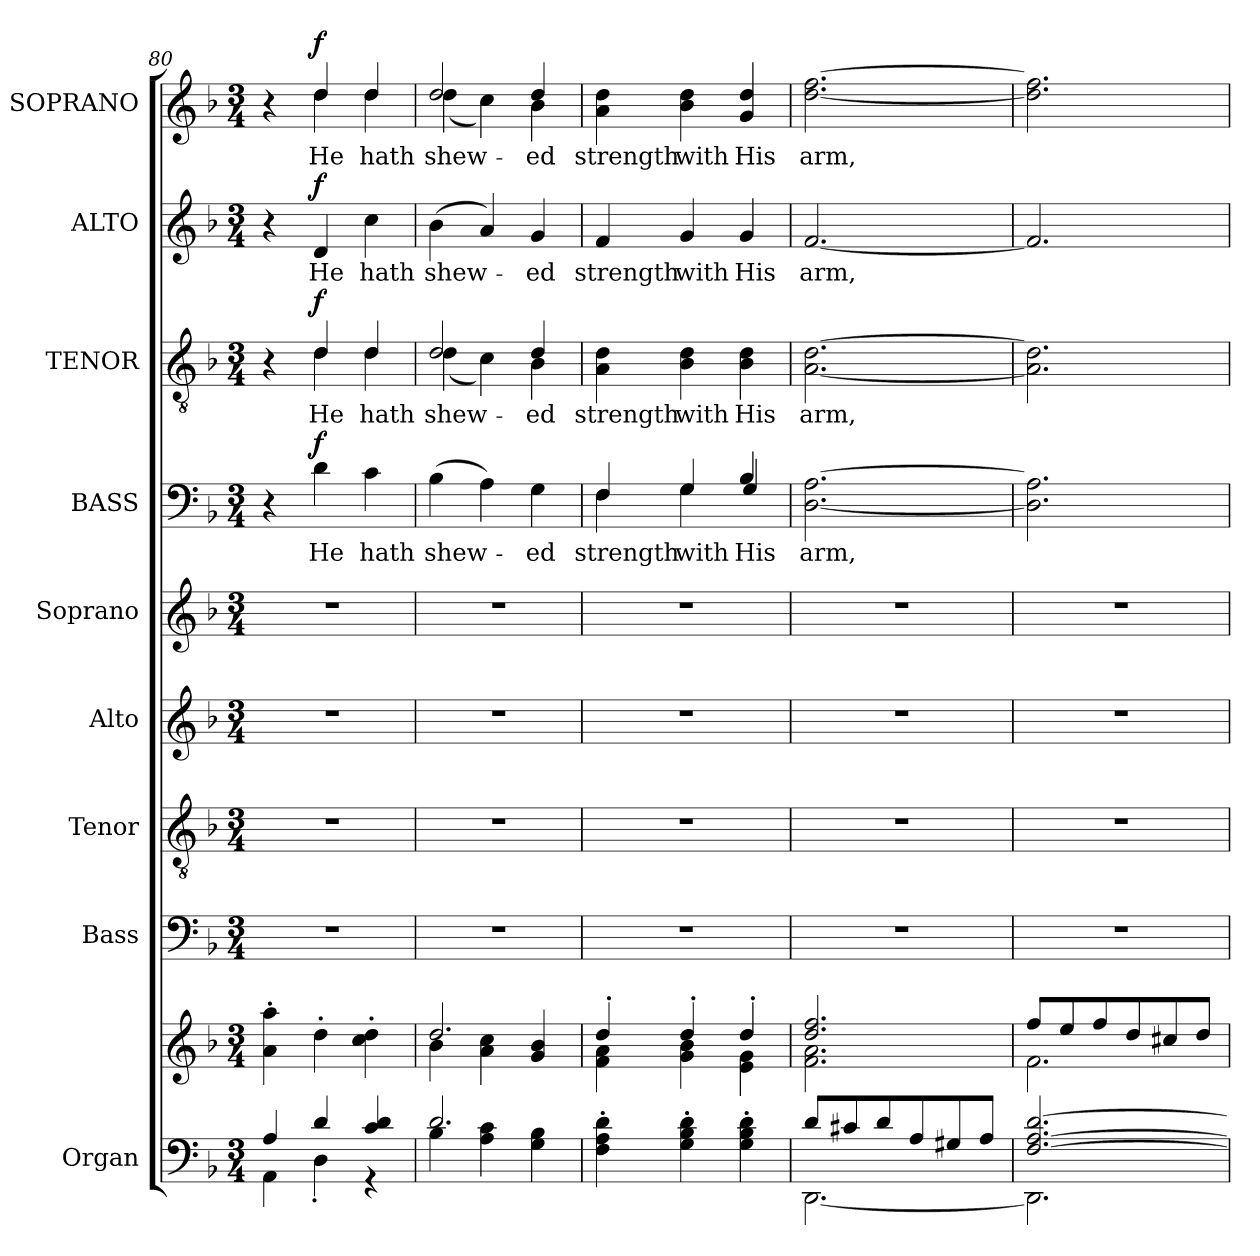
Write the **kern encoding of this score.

**kern	**kern	**kern	**kern	**kern	**kern	**kern	**text	**dynam	**kern	**text	**dynam	**kern	**text	**dynam	**kern	**text	**dynam
*part9	*part9	*part8	*part7	*part6	*part5	*part4	*part4	*part4	*part3	*part3	*part3	*part2	*part2	*part2	*part1	*part1	*part1
*staff10	*staff9	*staff8	*staff7	*staff6	*staff5	*staff4	*staff4	*staff4	*staff3	*staff3	*staff3	*staff2	*staff2	*staff2	*staff1	*staff1	*staff1
*I"Organ	*	*I"Bass	*I"Tenor	*I"Alto	*I"Soprano	*I"BASS	*	*	*I"TENOR	*	*	*I"ALTO	*	*	*I"SOPRANO	*	*
*I'Org.	*	*I'B.	*I'T.	*I'A.	*I'S.	*I'B.	*	*	*I'T.	*	*	*I'A.	*	*	*I'S.	*	*
*clefF4	*clefG2	*clefF4	*clefGv2	*clefG2	*clefG2	*clefF4	*	*	*clefGv2	*	*	*clefG2	*	*	*clefG2	*	*
*	*	*	*ITrd7c12	*	*	*	*	*	*ITrd7c12	*	*	*	*	*	*	*	*
*k[b-]	*k[b-]	*k[b-]	*k[b-]	*k[b-]	*k[b-]	*k[b-]	*	*	*k[b-]	*	*	*k[b-]	*	*	*k[b-]	*	*
*F:	*F:	*F:	*F:	*F:	*F:	*F:	*	*	*F:	*	*	*F:	*	*	*F:	*	*
*M3/4	*M3/4	*M3/4	*M3/4	*M3/4	*M3/4	*M3/4	*	*	*M3/4	*	*	*M3/4	*	*	*M3/4	*	*
=80	=80	=80	=80	=80	=80	=80	=80	=80	=80	=80	=80	=80	=80	=80	=80	=80	=80
*^	*	*	*	*	*	*	*	*	*	*	*	*	*	*	*	*	*
!	!	!	!LO:N:vis=1	!LO:N:vis=1	!LO:N:vis=1	!LO:N:vis=1	!	!	!	!	!	!	!	!	!	!	!	!
*	*	*	*	*	*	*	*	*	*	*^	*	*	*	*	*	*^	*	*
4Ai/	4AAi\	4ai\' 4aai'	2.r	2.r	2.r	2.r	4r	.	.	4r	4ryy	.	.	4r	.	.	4r	4ryy	.	.
!	!	!	!	!	!	!	!	!LO:LY:b:color=#000000	!	!	!	!	!	!	!	!	!	!	!	!
!	!	!	!	!	!	!	!	!	!	!	!	!LO:LY:b:color=#000000	!	!	!	!	!	!	!	!
!	!	!	!	!	!	!	!	!	!	!	!	!	!	!	!LO:LY:b:color=#000000	!	!	!	!	!
!	!	!	!	!	!	!	!	!	!	!	!	!	!	!	!	!	!	!	!LO:LY:b:color=#000000	!
4di/	4D'i\	4dd'i\	.	.	.	.	4di\	He	f	4Di/	4Di\	He	f	4di/	He	f	4ddi/	4ddi\	He	f
!	!	!	!	!	!	!	!	!LO:LY:b:color=#000000	!	!	!	!	!	!	!	!	!	!	!	!
!	!	!	!	!	!	!	!	!	!	!	!	!LO:LY:b:color=#000000	!	!	!	!	!	!	!	!
!	!	!	!	!	!	!	!	!	!	!	!	!	!	!	!LO:LY:b:color=#000000	!	!	!	!	!
!	!	!	!	!	!	!	!	!	!	!	!	!	!	!	!	!	!	!	!LO:LY:b:color=#000000	!
4ci/ 4di	4r	4cci\' 4ddi'	.	.	.	.	4ci\	hath	.	4Di/	4Di\	hath	.	4cci\	hath	.	4ddi/	4ddi\	hath	.
=81	=81	=81	=81	=81	=81	=81	=81	=81	=81	=81	=81	=81	=81	=81	=81	=81	=81	=81	=81	=81
*	*	*^	*	*	*	*	*	*	*	*	*	*	*	*	*	*	*	*	*	*
!	!	!	!	!LO:N:vis=1	!LO:N:vis=1	!LO:N:vis=1	!LO:N:vis=1	!	!	!	!	!	!	!	!	!	!	!	!	!	!
!	!	!	!	!	!	!	!	!	!LO:LY:b:color=#000000	!	!	!	!	!	!	!	!	!	!	!	!
!	!	!	!	!	!	!	!	!	!	!	!	!	!LO:LY:b:color=#000000	!	!	!	!	!	!	!	!
!	!	!	!	!	!	!	!	!	!	!	!	!	!	!	!	!LO:LY:b:color=#000000	!	!	!	!	!
!	!	!	!	!	!	!	!	!	!	!	!	!	!	!	!	!	!	!	!	!LO:LY:b:color=#000000	!
2.di/	4B-i\	2.ddi/	4b-i\	2.r	2.r	2.r	2.r	(4B-i\	shew-	.	2Di/	(4Di\	shew-	.	(4b-i\	shew-	.	2ddi/	(4ddi\	shew-	.
.	4Ai\ 4ci	.	4ai\ 4cci	.	.	.	.	4Ai\)	.	.	.	4Ci\)	.	.	4ai/)	.	.	.	4cci\)	.	.
!	!	!	!	!	!	!	!	!	!LO:LY:b:color=#000000	!	!	!	!	!	!	!	!	!	!	!	!
!	!	!	!	!	!	!	!	!	!	!	!	!	!LO:LY:b:color=#000000	!	!	!	!	!	!	!	!
!	!	!	!	!	!	!	!	!	!	!	!	!	!	!	!	!LO:LY:b:color=#000000	!	!	!	!	!
!	!	!	!	!	!	!	!	!	!	!	!	!	!	!	!	!	!	!	!	!LO:LY:b:color=#000000	!
.	4Gi\ 4B-i	.	4gi/ 4b-i	.	.	.	.	4Gi\	-ed	.	4Di/	4BB-i\	-ed	.	4gi/	-ed	.	4ddi/	4b-i\	-ed	.
=82	=82	=82	=82	=82	=82	=82	=82	=82	=82	=82	=82	=82	=82	=82	=82	=82	=82	=82	=82	=82	=82
!	!	!	!	!LO:N:vis=1	!LO:N:vis=1	!LO:N:vis=1	!LO:N:vis=1	!	!	!	!	!	!	!	!	!	!	!	!	!	!
*v	*v	*	*	*	*	*	*	*	*	*	*v	*v	*	*	*	*	*	*v	*v	*	*
*^	*	*	*	*	*	*	*	*	*	*^	*	*	*	*	*	*^	*	*
!	!	!	!	!	!	!	!	!	!LO:LY:b:color=#000000	!	!	!	!	!	!	!	!	!	!	!	!
*v	*v	*	*	*	*	*	*	*^	*	*	*v	*v	*	*	*	*	*	*v	*v	*	*
*^	*	*	*	*	*	*	*	*	*	*	*^	*	*	*	*	*	*^	*	*
!	!	!	!	!	!	!	!	!	!	!	!	!	!	!LO:LY:b:color=#000000	!	!	!	!	!	!	!	!
*v	*v	*	*	*	*	*	*	*	*	*	*	*v	*v	*	*	*	*	*	*v	*v	*	*
*^	*	*	*	*	*	*	*	*	*	*	*^	*	*	*	*	*	*^	*	*
!	!	!	!	!	!	!	!	!	!	!	!	!	!	!	!	!	!LO:LY:b:color=#000000	!	!	!	!	!
*v	*v	*	*	*	*	*	*	*	*	*	*	*v	*v	*	*	*	*	*	*v	*v	*	*
*^	*	*	*	*	*	*	*	*	*	*	*^	*	*	*	*	*	*^	*	*
!	!	!	!	!	!	!	!	!	!	!	!	!	!	!	!	!	!	!	!	!	!LO:LY:b:color=#000000	!
*v	*v	*	*	*	*	*	*	*	*	*	*	*v	*v	*	*	*	*	*	*v	*v	*	*
4Fi\' 4Ai' 4di'	4dd'i/	4fi\ 4ai	2.r	2.r	2.r	2.r	4Fi/	4Fi\	strength	.	4AAi\ 4Di	strength	.	4fi/	strength	.	4ai\ 4ddi	strength	.
!	!	!	!	!	!	!	!	!	!LO:LY:b:color=#000000	!	!	!	!	!	!	!	!	!	!
!	!	!	!	!	!	!	!	!	!	!	!	!LO:LY:b:color=#000000	!	!	!	!	!	!	!
!	!	!	!	!	!	!	!	!	!	!	!	!	!	!	!LO:LY:b:color=#000000	!	!	!	!
!	!	!	!	!	!	!	!	!	!	!	!	!	!	!	!	!	!	!LO:LY:b:color=#000000	!
4Gi\' 4B-i' 4di'	4dd'i/	4gi\ 4b-i	.	.	.	.	4Gi/	4Gi\	with	.	4BB-i\ 4Di	with	.	4gi/	with	.	4b-i\ 4ddi	with	.
!	!	!	!	!	!	!	!	!	!LO:LY:b:color=#000000	!	!	!	!	!	!	!	!	!	!
!	!	!	!	!	!	!	!	!	!	!	!	!LO:LY:b:color=#000000	!	!	!	!	!	!	!
!	!	!	!	!	!	!	!	!	!	!	!	!	!	!	!LO:LY:b:color=#000000	!	!	!	!
!	!	!	!	!	!	!	!	!	!	!	!	!	!	!	!	!	!	!LO:LY:b:color=#000000	!
4Gi\' 4B-i' 4di'	4dd'i/	4ei\ 4gi	.	.	.	.	4B-i/	4Gi/	His	.	4BB-i\ 4Di	His	.	4gi/	His	.	4gi/ 4ddi	His	.
=83	=83	=83	=83	=83	=83	=83	=83	=83	=83	=83	=83	=83	=83	=83	=83	=83	=83	=83	=83
*^	*	*	*	*	*	*	*	*	*	*	*	*	*	*	*	*	*	*	*
!	!	!	!	!LO:N:vis=1	!LO:N:vis=1	!LO:N:vis=1	!LO:N:vis=1	!	!	!	!	!	!	!	!	!	!	!	!	!
*	*	*	*	*	*	*	*	*v	*v	*	*	*	*	*	*	*	*	*	*	*
*	*	*	*	*	*	*	*	*^	*	*	*	*	*	*	*	*	*	*	*
!	!	!	!	!	!	!	!	!	!	!LO:LY:b:color=#000000	!	!	!	!	!	!	!	!	!	!
*	*	*	*	*	*	*	*	*v	*v	*	*	*	*	*	*	*	*	*	*	*
*	*	*	*	*	*	*	*	*^	*	*	*	*	*	*	*	*	*	*	*
!	!	!	!	!	!	!	!	!	!	!	!	!	!LO:LY:b:color=#000000	!	!	!	!	!	!	!
*	*	*	*	*	*	*	*	*v	*v	*	*	*	*	*	*	*	*	*	*	*
*	*	*	*	*	*	*	*	*^	*	*	*	*	*	*	*	*	*	*	*
!	!	!	!	!	!	!	!	!	!	!	!	!	!	!	!	!LO:LY:b:color=#000000	!	!	!	!
*	*	*	*	*	*	*	*	*v	*v	*	*	*	*	*	*	*	*	*	*	*
*	*	*	*	*	*	*	*	*^	*	*	*	*	*	*	*	*	*	*	*
!	!	!	!	!	!	!	!	!	!	!	!	!	!	!	!	!	!	!	!LO:LY:b:color=#000000	!
*	*	*	*	*	*	*	*	*v	*v	*	*	*	*	*	*	*	*	*	*	*
8di/L	[2.DDi\	2.ddi/ 2.ffi	2.fi\ 2.ai	2.r	2.r	2.r	2.r	[2.Di\ [2.Ai	arm,	.	[2.AAi\ [2.Di	arm,	.	[2.fi/	arm,	.	[2.ddi\ [2.ffi	arm,	.
8c#Xi/	.	.	.	.	.	.	.	.	.	.	.	.	.	.	.	.	.	.	.
8di/	.	.	.	.	.	.	.	.	.	.	.	.	.	.	.	.	.	.	.
8Ai/	.	.	.	.	.	.	.	.	.	.	.	.	.	.	.	.	.	.	.
8G#Xi/	.	.	.	.	.	.	.	.	.	.	.	.	.	.	.	.	.	.	.
8Ai/J	.	.	.	.	.	.	.	.	.	.	.	.	.	.	.	.	.	.	.
=84	=84	=84	=84	=84	=84	=84	=84	=84	=84	=84	=84	=84	=84	=84	=84	=84	=84	=84	=84
!	!	!	!	!LO:N:vis=1	!LO:N:vis=1	!LO:N:vis=1	!LO:N:vis=1	!	!	!	!	!	!	!	!	!	!	!	!
[2.Fi/ [2.Ai [2.di	2.DDi\]	8ffi/L	2.fi\	2.r	2.r	2.r	2.r	2.Di\] 2.Ai]	.	.	2.AAi\] 2.Di]	.	.	2.fi/]	.	.	2.ddi\] 2.ffi]	.	.
.	.	8eei/	.	.	.	.	.	.	.	.	.	.	.	.	.	.	.	.	.
.	.	8ffi/	.	.	.	.	.	.	.	.	.	.	.	.	.	.	.	.	.
.	.	8ddi/	.	.	.	.	.	.	.	.	.	.	.	.	.	.	.	.	.
.	.	8cc#Xi/	.	.	.	.	.	.	.	.	.	.	.	.	.	.	.	.	.
.	.	8ddi/J	.	.	.	.	.	.	.	.	.	.	.	.	.	.	.	.	.
*v	*v	*	*	*	*	*	*	*	*	*	*	*	*	*	*	*	*	*	*
*	*v	*v	*	*	*	*	*	*	*	*	*	*	*	*	*	*	*	*
=	=	=	=	=	=	=	=	=	=	=	=	=	=	=	=	=	=
*-	*-	*-	*-	*-	*-	*-	*-	*-	*-	*-	*-	*-	*-	*-	*-	*-	*-
